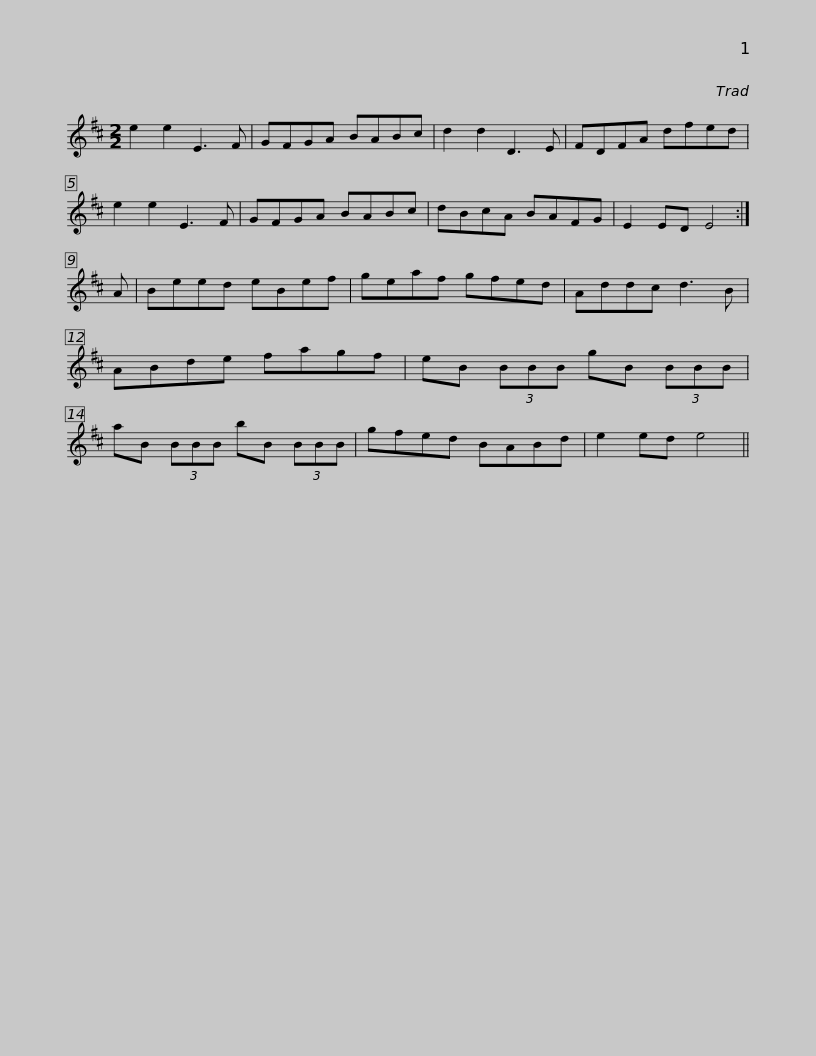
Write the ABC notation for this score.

X:1
L:1/8
M:2/2
I:linebreak $
K:D
V:1 treble
V:1
 e2 e2 E3 F | GFGA BABc | d2 d2 D3 E | FDFA dfed | e2 e2 E3 F | %5
 GFGA BABc |$ dBcA BAFG | E2 ED E4 :| A | Beed eBef | %10
 geaf gfed | Addc d3 B | ABde fagf |$ eB (3BBB gB (3BBB | aB (3BBB bB (3BBB | %15
 gfed BABd | e2 ed e4 || %17
